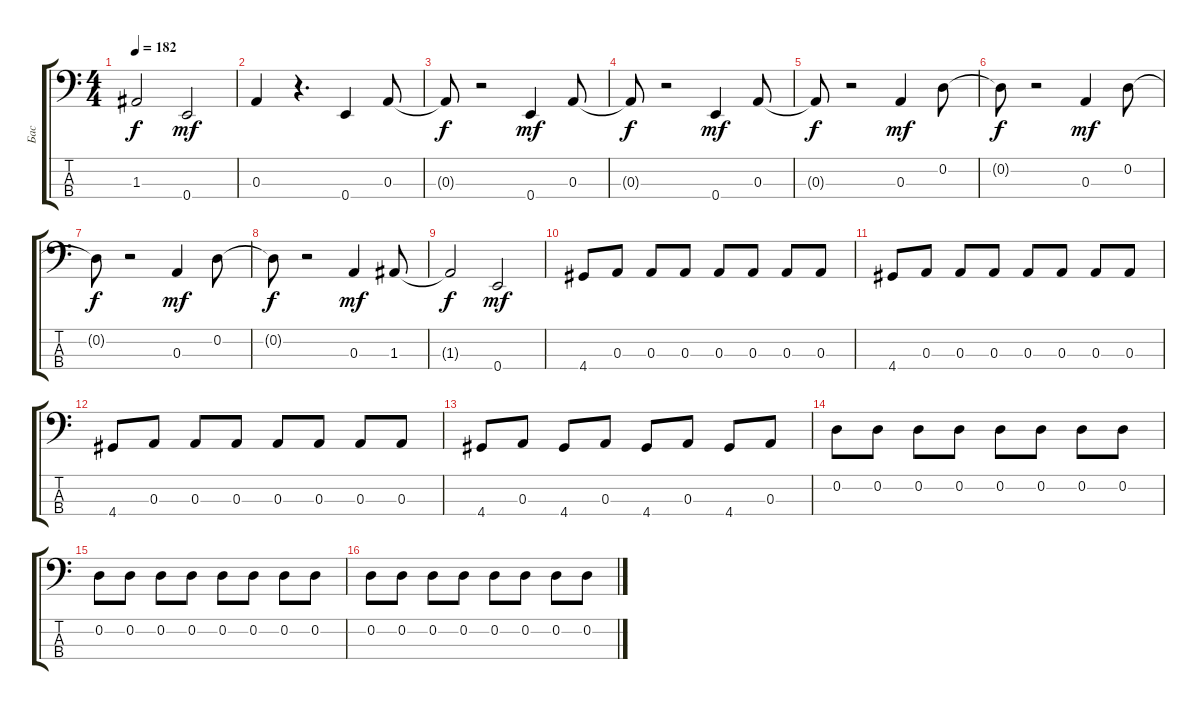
\track ("Бас" "Бас") {instrument electricbasspick}
\staff {score tabs}
\tuning (G2 D2 A1 E1) {hide}
\ts (4 4)
\tempo 182
\clef f4
\ks c
1.3{t}.2{dy f} 0.4.2{dy mf} |
0.3.4 r.4{d} 0.4.4 0.3.8 |
0.3{t}.8{dy f} r.2 0.4.4{dy mf} 0.3.8 |
0.3{t}.8{dy f} r.2 0.4.4{dy mf} 0.3.8 |
0.3{t}.8{dy f} r.2 0.3.4{dy mf} 0.2.8 |
0.2{t}.8{dy f} r.2 0.3.4{dy mf} 0.2.8 |
0.2{t}.8{dy f} r.2 0.3.4{dy mf} 0.2.8 |
0.2{t}.8{dy f} r.2 0.3.4{dy mf} 1.3.8 |
1.3{t}.2{dy f} 0.4.2{dy mf} |
4.4.8 0.3.8 0.3.8 0.3.8 0.3.8 0.3.8 0.3.8 0.3.8 |
4.4.8 0.3.8 0.3.8 0.3.8 0.3.8 0.3.8 0.3.8 0.3.8 |
4.4.8 0.3.8 0.3.8 0.3.8 0.3.8 0.3.8 0.3.8 0.3.8 |
4.4.8 0.3.8 4.4.8 0.3.8 4.4.8 0.3.8 4.4.8 0.3.8 |
0.2.8 0.2.8 0.2.8 0.2.8 0.2.8 0.2.8 0.2.8 0.2.8 |
0.2.8 0.2.8 0.2.8 0.2.8 0.2.8 0.2.8 0.2.8 0.2.8 |
0.2.8 0.2.8 0.2.8 0.2.8 0.2.8 0.2.8 0.2.8 0.2.8
